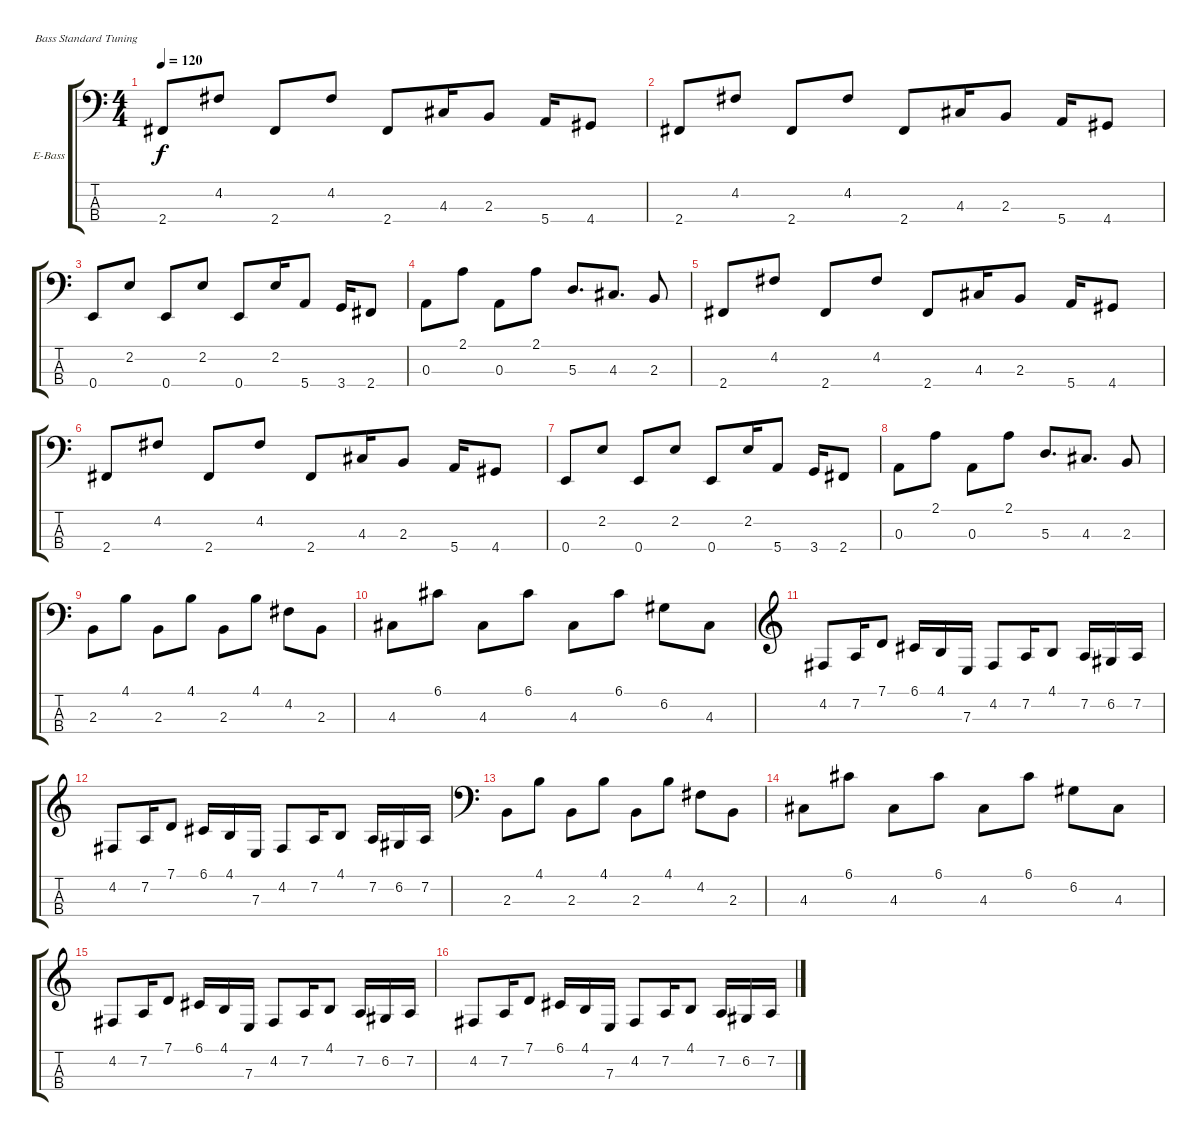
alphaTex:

\defaultSystemsLayout 4
\bracketExtendMode groupsimilarinstruments
\firstSystemTrackNameOrientation horizontal
\otherSystemsTrackNameOrientation horizontal
\track ("Electric Bass" "E-Bass") {instrument electricbassfinger}
\staff {score tabs}
\tuning (G2 D2 A1 E1)
\ts (4 4)
\tempo 120
\clef f4
\scale
0.333333
\ks c
2.4.8{dy f} 4.2.8 2.4.8 4.2.8 2.4.8 4.3.16 2.3.8 5.4.16 4.4.8 |
\scale
0.333333 2.4.8 4.2.8 2.4.8 4.2.8 2.4.8 4.3.16 2.3.8 5.4.16 4.4.8 |
\scale
0.333333 0.4.8 2.2.8 0.4.8 2.2.8 0.4.8 2.2.16 5.4.8 3.4.16 2.4.8 |
\scale
0.333333 0.3.8 2.1.8 0.3.8 2.1.8 5.3.8{d} 4.3.8{d} 2.3.8 |
\scale
0.333333 2.4.8 4.2.8 2.4.8 4.2.8 2.4.8 4.3.16 2.3.8 5.4.16 4.4.8 |
\scale
0.333333 2.4.8 4.2.8 2.4.8 4.2.8 2.4.8 4.3.16 2.3.8 5.4.16 4.4.8 |
\scale
0.333333 0.4.8 2.2.8 0.4.8 2.2.8 0.4.8 2.2.16 5.4.8 3.4.16 2.4.8 |
\scale
0.333333 0.3.8 2.1.8 0.3.8 2.1.8 5.3.8{d} 4.3.8{d} 2.3.8 |
\scale
0.333333 2.3.8 4.1.8 2.3.8 4.1.8 2.3.8 4.1.8 4.2.8 2.3.8 |
\scale
0.333333 4.3.8 6.1.8 4.3.8 6.1.8 4.3.8 6.1.8 6.2.8 4.3.8 |
\clef g2
\scale
0.333333 4.2.8 7.2.16 7.1.8 6.1.16 4.1.16 7.3.16 4.2.8 7.2.16 4.1.8 7.2.16 6.2.16 7.2.16 |
\scale
0.333333 4.2.8 7.2.16 7.1.8 6.1.16 4.1.16 7.3.16 4.2.8 7.2.16 4.1.8 7.2.16 6.2.16 7.2.16 |
\clef f4
\scale
0.333333 2.3.8 4.1.8 2.3.8 4.1.8 2.3.8 4.1.8 4.2.8 2.3.8 |
\scale
0.333333 4.3.8 6.1.8 4.3.8 6.1.8 4.3.8 6.1.8 6.2.8 4.3.8 |
\clef g2
\scale
0.333333 4.2.8 7.2.16 7.1.8 6.1.16 4.1.16 7.3.16 4.2.8 7.2.16 4.1.8 7.2.16 6.2.16 7.2.16 |
\scale
0.333333 4.2.8 7.2.16 7.1.8 6.1.16 4.1.16 7.3.16 4.2.8 7.2.16 4.1.8 7.2.16 6.2.16 7.2.16
